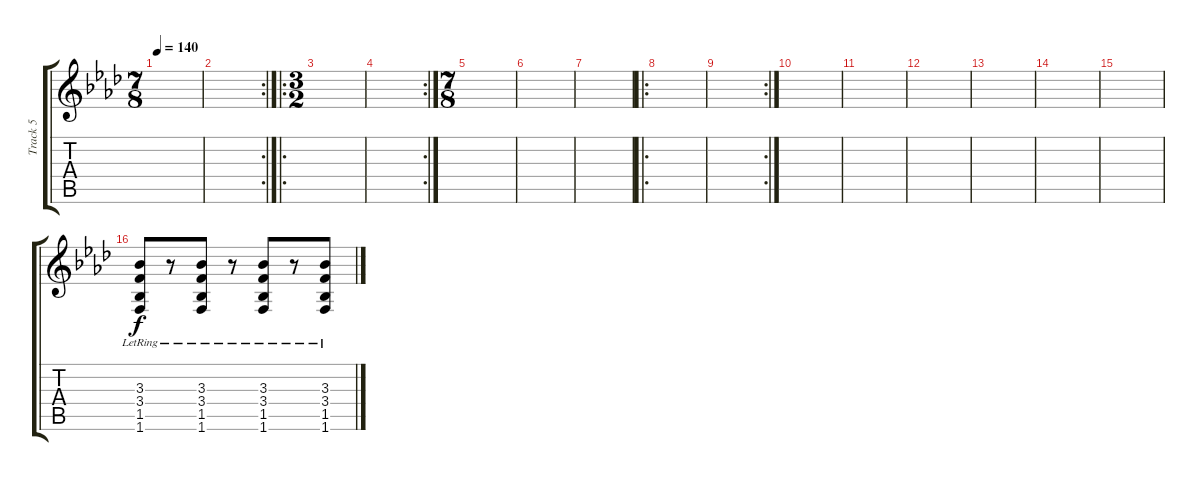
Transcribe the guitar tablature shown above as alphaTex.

\track ("Track 5" "Track 5") {instrument acousticguitarsteel}
\staff {score tabs}
\tuning (E4 B3 G3 D3 A2 E2) {hide}
\ts (7 8)
\tempo 140
\clef g2
\ks fminor
|
\rc 2
|
\ro
\ts (3 2)
|
\rc 2
|
\ts (7 8)
|
|
|
\ro
|
\rc 2
|
|
|
|
|
|
|
(3.3{lr} 3.4{lr} 1.5 1.6).8 r.8 (3.3{lr} 3.4{lr} 1.5 1.6).8 r.8 (3.3{lr} 3.4{lr} 1.5 1.6).8 r.8 (3.3{lr} 3.4{lr} 1.5 1.6).8
